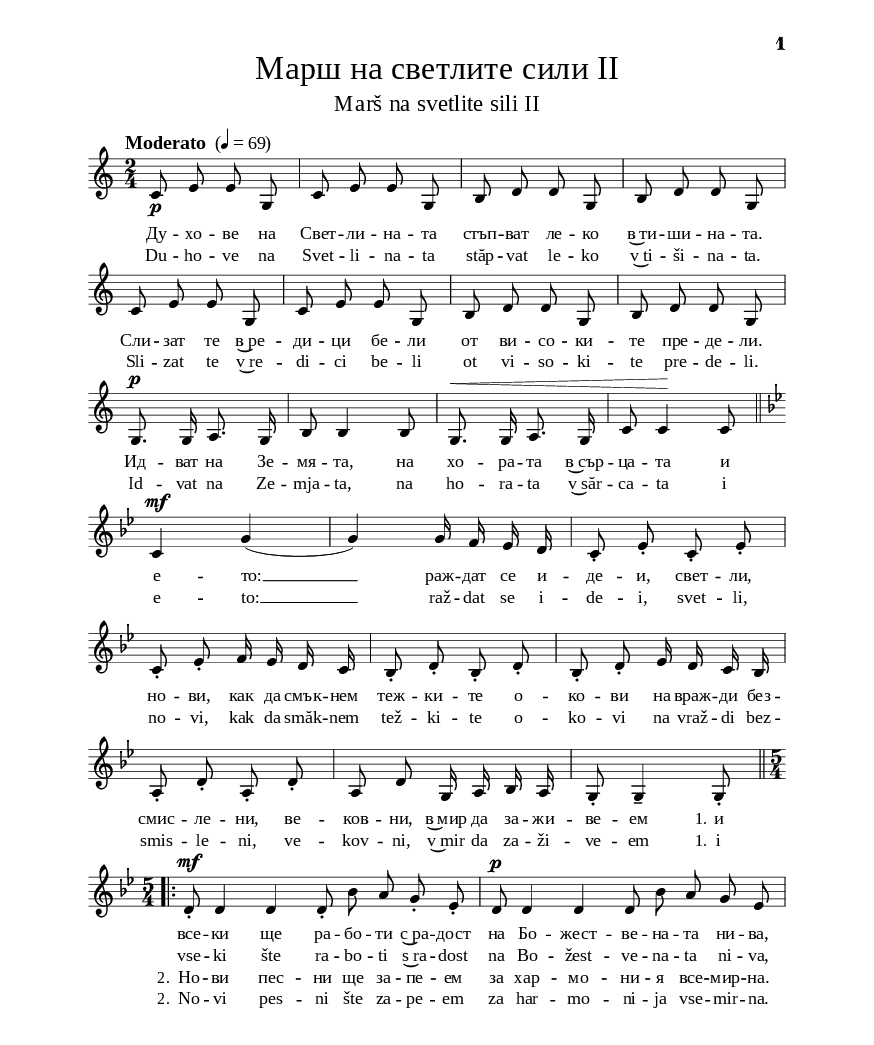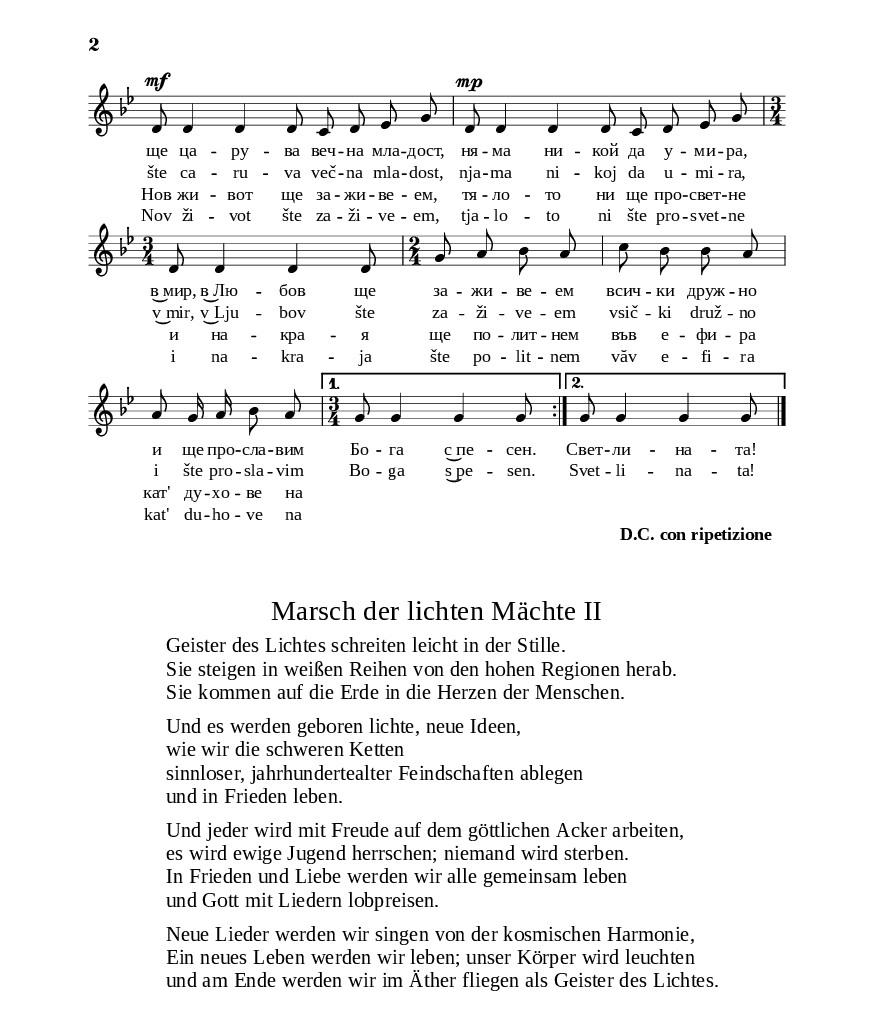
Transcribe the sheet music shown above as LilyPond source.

\version "2.24.4"

% include paper part and global functions
\include "include/globals.ily"

\bookpart {
  \label #'ref222
  \tocItem \markup "Марш на светлите сили II – Marš na svetlite sili II"
  \include "include/bookpart-paper.ily"
  \score {
    \include "include/score-layout.ily"

    \new Voice \relative c' {
      \clef treble
      \key c \major
      \time 2/4
      \tempoFunc "Moderato " 4 "69"

      \autoBeamOff


      c8 \p e e g, | c8 e e g, | b d d g, | b d d g, | \break

      c8 e e g, |c8 e e g, | b d d g, |  b d d g, | \break

      g8.^\p g16 a8. g16 | b8 b4 b8 | g8.^\< g16 a8. g16 |  c8 c4  \! c8 | \bar "||" \break

      \key g \minor  c4^\mf  g'4 (g4) g16 f es d |  c8\staccato es\staccato c\staccato es\staccato |\break

      c\staccato es\staccato f16 es d c | bes8\staccato d\staccato bes\staccato d\staccato | bes\staccato d\staccato es16 d c bes | a8\staccato d\staccato a\staccato d\staccato | a d g,16 a bes a | g8\staccato g4-- g8\staccato | \break

      \bar ".|:-||"  \repeat volta 2 {

        \time 5/4 d'8\staccato^\mf d4 d4 d8\staccato bes'8 a g\staccato es\staccato |

        d8^\p  d4 d4 d8 bes'8 a8 g es | \break

        d8^\mf  d4  d4 d8 c d es g |

        d^\mp  d4 d4 d8 c8 d8 es g |

        \time 3/4 d8 d4 d4 d8 | \time 2/4 g8 a bes a |c bes bes a | \break

        a g16 a bes8 a8 |
        \time 3/4
      }

      \alternative {
        { g8 g4 g4 g8}
        { g8 g4 g4 g8\bar "|." }
      }


    }

    \addlyrics {
      Ду -- хо -- ве на Свет -- ли -- на -- та стъп -- ват ле -- ко в~ти -- ши -- на -- та.

      Сли --  зат те в~ре -- ди -- ци бе -- ли от ви -- со -- ки -- те пре -- де -- ли.

      Ид  -- ват на Зе -- мя -- та, на хо -- ра -- та в~сър -- ца -- та

      и е -- то: __ раж -- дат се и -- де -- и, свет --  ли, но -- ви,

      как да смък -- нем теж -- ки -- те о -- ко -- ви на

      враж -- ди без -- смис -- ле -- ни, ве -- ков -- ни, в~мир да за -- жи -- ве -- ем



       \set stanza = "1." и все -- ки ще ра -- бо -- ти с~ра -- дост на Бо -- жест -- ве -- на -- та ни -- ва,

      ще ца -- ру -- ва веч -- на мла -- дост, ня -- ма ни -- кой да у -- ми -- ра,

      в~мир, в~Лю -- бов ще за -- жи -- ве -- ем

      всич -- ки друж -- но и ще про -- сла -- вим Бо -- га с~пе -- сен. Свет -- ли -- на -- та!

    }


    \addlyrics {
      Du -- ho -- ve na Svet -- li -- na -- ta stăp -- vat le -- ko v~ti -- ši -- na -- ta.

      Sli --  zat te v~re -- di -- ci be -- li ot vi -- so -- ki -- te pre -- de -- li.

      Id  -- vat na Ze -- mja -- ta, na ho -- ra -- ta v~săr -- ca -- ta

      i e -- to: __ raž -- dat se i -- de -- i, svet --  li, no -- vi,

      kak da smăk -- nem tež -- ki -- te o -- ko -- vi na

      vraž -- di bez -- smis -- le -- ni, ve -- kov -- ni, v~mir da za -- ži -- ve -- em



       \set stanza = "1." i vse -- ki šte ra -- bo -- ti s~ra -- dost na Bo -- žest -- ve -- na -- ta ni -- va,

      šte ca -- ru -- va več -- na mla -- dost, nja -- ma ni -- koj da u -- mi -- ra,

      v~mir, v~Lju -- bov šte za -- ži -- ve -- em

      vsič -- ki druž -- no i šte pro -- sla -- vim Bo -- ga s~pe -- sen. Svet -- li -- na -- ta!

    }
    \addlyrics {
      " " " " " " " " " " " " " " " "

      " " " " " " " " " " " " " " " "

      " " " " " " " " " " " " " " " " " "

      " " " " " " " " " " " " " " " " " " " " " " " " " " " "

      " " " " " " " " " " " " " " " " " "    " " " " " " " " " " " " " " " " " " " " " " " " " " " "

      " " " " " " " " " " " " " " " " " "    " " " " " " " " " " " " " " " " " " " " " " " " " " " "

       \set stanza = "2."Но -- ви пес -- ни ще за -- пе -- ем за хар -- мо -- ни -- я все -- мир -- на.

      Нов жи -- вот ще за -- жи -- ве -- ем, тя -- ло -- то ни ще про -- свет -- не

      и на -- кра -- я ще по -- лит -- нем във е -- фи -- ра кат' ду -- хо -- ве на


      " " " " " " " " " " " " " " " " " "

      " " " " " " " " " " " " " " " " " "
    }

    \addlyrics {
      " " " " " " " " " " " " " " " "

      " " " " " " " " " " " " " " " "

      " " " " " " " " " " " " " " " " " "

      " " " " " " " " " " " " " " " " " " " " " " " " " " " "

      " " " " " " " " " " " " " " " " " "    " " " " " " " " " " " " " " " " " " " " " " " " " " " "

      " " " " " " " " " " " " " " " " " "    " " " " " " " " " " " " " " " " " " " " " " " " " " " "

       \set stanza = "2." No -- vi pes -- ni šte za -- pe -- em za har -- mo -- ni -- ja vse -- mir -- na.

      Nov ži -- vot šte za -- ži -- ve -- em, tja -- lo -- to ni šte pro -- svet -- ne

      i na -- kra -- ja šte po -- lit -- nem văv e -- fi -- ra kat' du -- ho -- ve na


      " " " " " " " " " " " " " " " " " "

      " " " " " " " " " " " " " " " " " "
    }

    \header {
      title = \titleFunc "Марш на светлите сили II" "Marš na svetlite sili II"
    }

    \midi{}

  } % score

  \markup \empty-one

  \markup \dc-one "D.C. con ripetizione"

  \markup \empty-two

  % include foreign translation(s) of the song
  \version "2.24.4"

\markup \fill-line { \fontsize #deTitleFontSize "Marsch der lichten Mächte II" }

\markup \null
\markup \null
\markup \abs-fontsize #10 {
  \fill-line {
  \override #`(baseline-skip . ,deCoupletBaselineSkip)

  \column {


    \line { " "Geister des Lichtes schreiten leicht in der Stille. }

    \line { " "Sie steigen in weißen Reihen von den hohen Regionen herab. }

    \line { " "Sie kommen auf die Erde in die Herzen der Menschen. }

    \vspace #0.5

    \line { " "Und es werden geboren lichte, neue Ideen, }

    \line { " "  wie wir die schweren Ketten }
    \line { " "  sinnloser, jahrhundertealter Feindschaften ablegen}
    \line { " "und in Frieden leben.  }

    \vspace #0.5
    \line {
      " "Und jeder wird mit Freude auf dem göttlichen Acker arbeiten,
    }
    \line { " "es wird ewige Jugend herrschen; niemand wird sterben. }

    \line { " "In Frieden und Liebe werden wir alle gemeinsam leben }

    \line { " "    und Gott mit Liedern lobpreisen.  }
    \vspace #0.5

    \line { " "Neue Lieder werden wir singen von der kosmischen Harmonie, }

    \line { " "Ein neues Leben werden wir leben; unser Körper wird leuchten  }

    \line { " "und am Ende werden wir im Äther fliegen als Geister des Lichtes.  }

  }
  }
}


} % bookpart

% Più mosso
%
